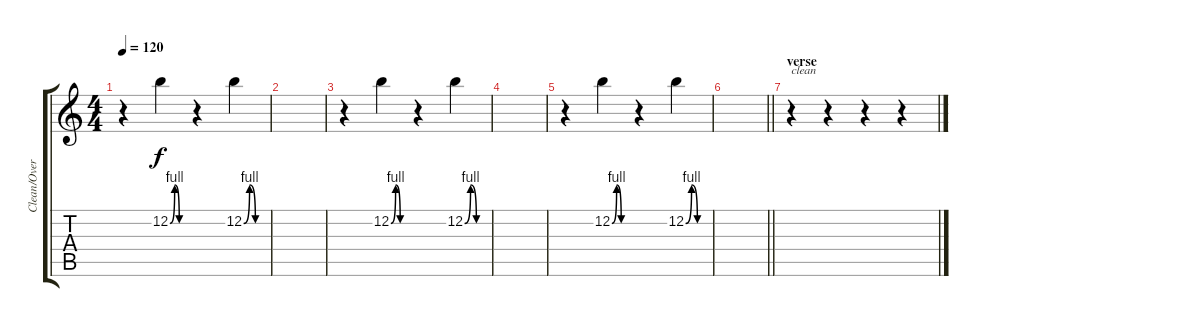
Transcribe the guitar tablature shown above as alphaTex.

\track ("Clean/Overdriven Guitar 2" "Clean/Over") {instrument acousticguitarsteel}
\staff {score tabs}
\tuning (E4 B3 G3 D3 A2 E2) {hide}
\ts (4 4)
\tempo 120
\clef g2
\ks c
r.4{dy f} 12.2{be (custom 0 0 15 4 30 0 60 0)}.4 r.4 12.2{be (custom 0 0 15 4 30 0 60 0)}.4 |
|
r.4 12.2{be (custom 0 0 15 4 30 0 60 0)}.4 r.4 12.2{be (custom 0 0 15 4 30 0 60 0)}.4 |
|
r.4 12.2{be (custom 0 0 15 4 30 0 60 0)}.4 r.4 12.2{be (custom 0 0 15 4 30 0 60 0)}.4 |
\barLineRight lightlight
|
\section ("" "verse")
r.4{txt "clean" instrument acousticguitarsteel} r.4 r.4 r.4
